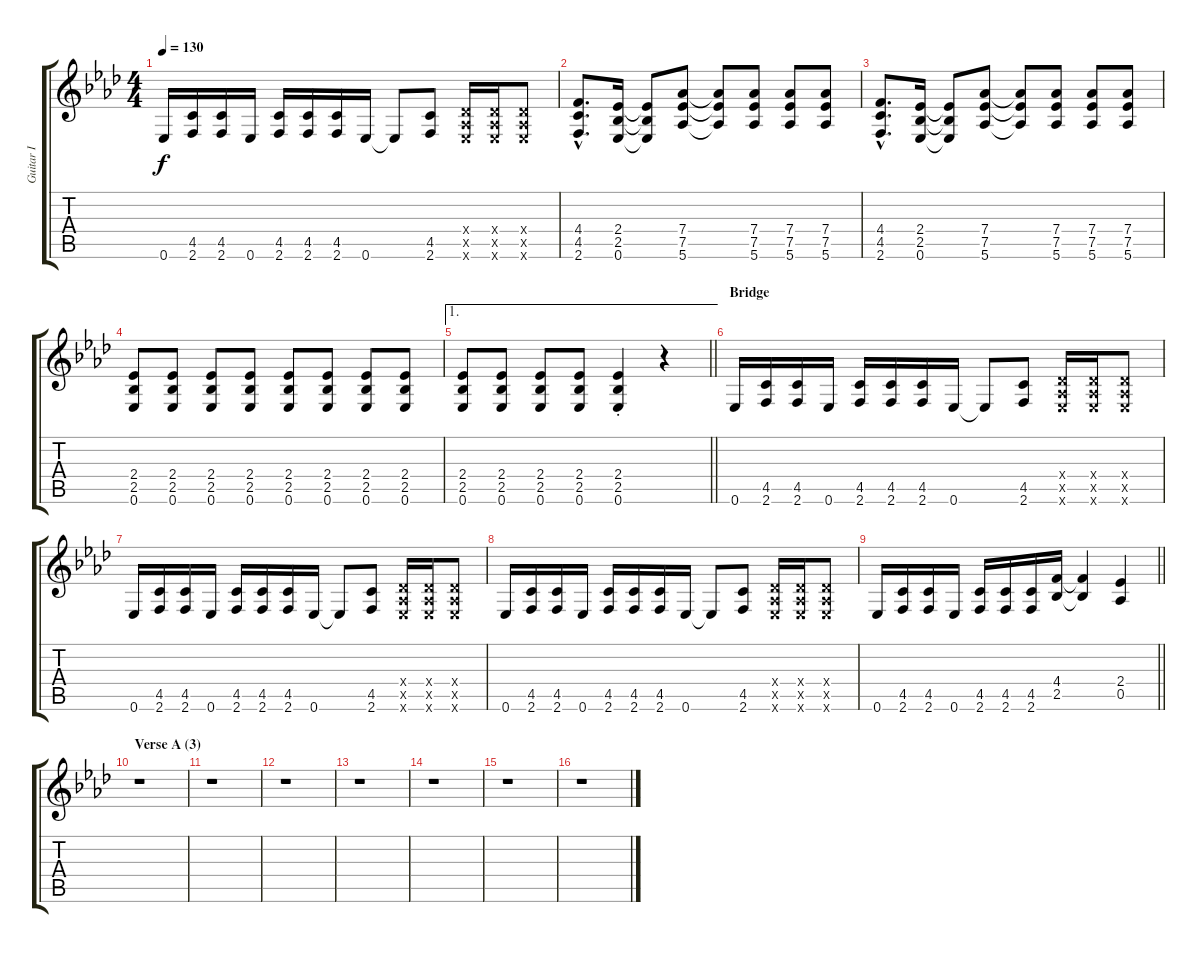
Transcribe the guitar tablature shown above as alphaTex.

\track ("Guitar I" "Guitar I") {instrument distortionguitar}
\staff {score tabs}
\tuning (Eb4 Bb3 Gb3 Db3 Ab2 Eb2) {hide}
\ts (4 4)
\tempo 130
\clef g2
\ks fminor
0.6.16{dy f} (4.5 2.6).16 (4.5 2.6).16 0.6.16 (4.5 2.6).16 (4.5 2.6).16 (4.5 2.6).16 0.6.16 0.6{t}.8 (4.5 2.6).8 (0.4{x} 0.5{x} 0.6{x}).16 (0.4{x} 0.5{x} 0.6{x}).16 (0.4{x} 0.5{x} 0.6{x}).8 |
(4.4{hac} 4.5{hac} 2.6{hac}).8{d} (2.4 2.5 0.6).16 (2.4{t} 2.5{t} 0.6{t}).8 (7.4 7.5 5.6).8 (7.4{t} 7.5{t} 5.6{t}).8 (7.4 7.5 5.6).8 (7.4 7.5 5.6).8 (7.4 7.5 5.6).8 |
(4.4{hac} 4.5{hac} 2.6{hac}).8{d} (2.4 2.5 0.6).16 (2.4{t} 2.5{t} 0.6{t}).8 (7.4 7.5 5.6).8 (7.4{t} 7.5{t} 5.6{t}).8 (7.4 7.5 5.6).8 (7.4 7.5 5.6).8 (7.4 7.5 5.6).8 |
(2.4 2.5 0.6).8 (2.4 2.5 0.6).8 (2.4 2.5 0.6).8 (2.4 2.5 0.6).8 (2.4 2.5 0.6).8 (2.4 2.5 0.6).8 (2.4 2.5 0.6).8 (2.4 2.5 0.6).8 |
\ae 1
\barLineRight lightlight
(2.4 2.5 0.6).8 (2.4 2.5 0.6).8 (2.4 2.5 0.6).8 (2.4 2.5 0.6).8 (2.4{st} 2.5{st} 0.6{st}).4 r.4 |
\section ("" "Bridge")
0.6.16 (4.5 2.6).16 (4.5 2.6).16 0.6.16 (4.5 2.6).16 (4.5 2.6).16 (4.5 2.6).16 0.6.16 0.6{t}.8 (4.5 2.6).8 (0.4{x} 0.5{x} 0.6{x}).16 (0.4{x} 0.5{x} 0.6{x}).16 (0.4{x} 0.5{x} 0.6{x}).8 |
0.6.16 (4.5 2.6).16 (4.5 2.6).16 0.6.16 (4.5 2.6).16 (4.5 2.6).16 (4.5 2.6).16 0.6.16 0.6{t}.8 (4.5 2.6).8 (0.4{x} 0.5{x} 0.6{x}).16 (0.4{x} 0.5{x} 0.6{x}).16 (0.4{x} 0.5{x} 0.6{x}).8 |
0.6.16 (4.5 2.6).16 (4.5 2.6).16 0.6.16 (4.5 2.6).16 (4.5 2.6).16 (4.5 2.6).16 0.6.16 0.6{t}.8 (4.5 2.6).8 (0.4{x} 0.5{x} 0.6{x}).16 (0.4{x} 0.5{x} 0.6{x}).16 (0.4{x} 0.5{x} 0.6{x}).8 |
\barLineRight lightlight
0.6.16 (4.5 2.6).16 (4.5 2.6).16 0.6.16 (4.5 2.6).16 (4.5 2.6).16 (4.5 2.6).16 (4.4 2.5).16 (4.4{t} 2.5{t}).4 (2.4 0.5).4 |
\section ("" "Verse A (3)")
r.1 |
r.1 |
r.1 |
r.1 |
r.1 |
r.1 |
r.1
